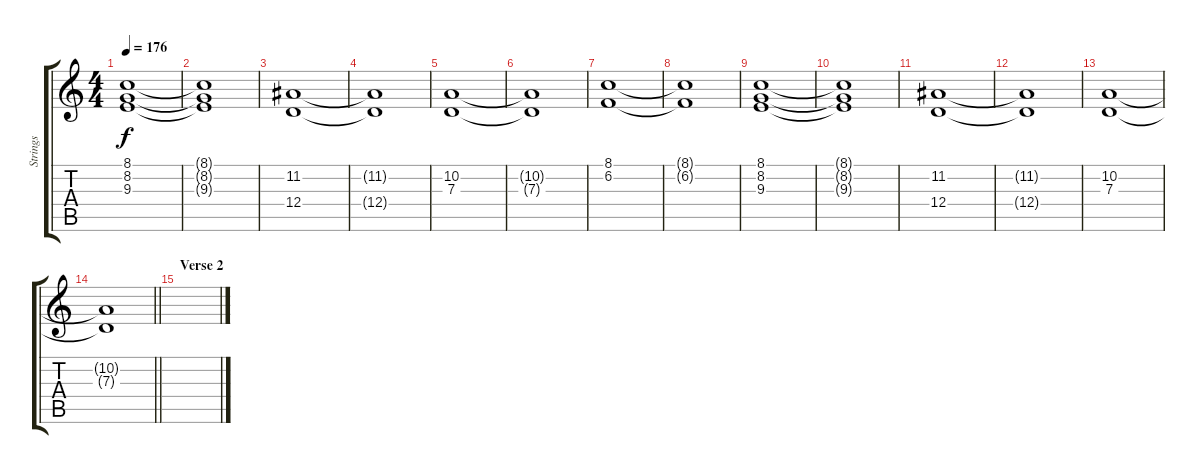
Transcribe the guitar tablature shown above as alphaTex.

\track ("Strings" "Strings") {instrument synthstrings2}
\staff {score tabs}
\tuning (E4 B3 G3 D3 A2 E2) {hide}
\ts (4 4)
\tempo 176
\clef g2
\ks c
(8.1 8.2 9.3).1{dy f} |
(8.1{t} 8.2{t} 9.3{t}).1 |
(11.2 12.4).1 |
(11.2{t} 12.4{t}).1 |
(10.2 7.3).1 |
(10.2{t} 7.3{t}).1 |
(8.1 6.2).1 |
(8.1{t} 6.2{t}).1 |
(8.1 8.2 9.3).1 |
(8.1{t} 8.2{t} 9.3{t}).1 |
(11.2 12.4).1 |
(11.2{t} 12.4{t}).1 |
(10.2 7.3).1 |
\barLineRight lightlight
(10.2{t} 7.3{t}).1 |
\section ("" "Verse 2")
